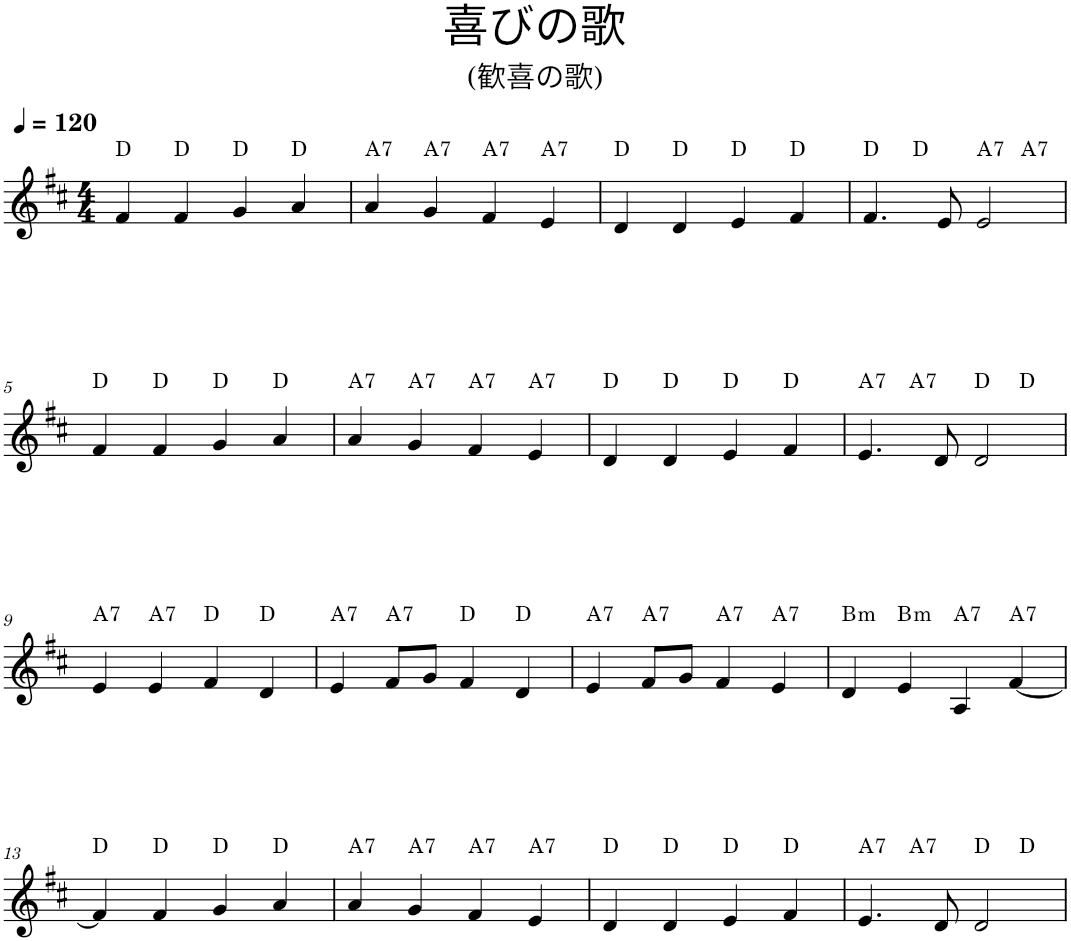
**kern	**harte
*part1	*part1
*staff1	*
*I"Piano	*
*I'Pno.	*
*clefG2	*
*k[f#c#]	*
*D:	*
*M4/4	*
*MM120	*
=1	=1
4f#/	D:maj
4f#/	D:maj
4g/	D:maj
4a/	D:maj
=2	=2
!	!LO:H:kt=7
4a/	A:7
!	!LO:H:kt=7
4g/	A:7
!	!LO:H:kt=7
4f#/	A:7
!	!LO:H:kt=7
4e/	A:7
=3	=3
4d/	D:maj
4d/	D:maj
4e/	D:maj
4f#/	D:maj
=4	=4
*^	*
*	*^	*
4.f#/	4ryy	2.ryy	D:maj
.	2.ryy	.	D:maj
8e/	.	.	.
!	!	!	!LO:H:kt=7
2e/	.	.	A:7
!	!	!	!LO:H:kt=7
.	.	4ryy	A:7
*v	*v	*v	*
!!LO:LB:g=z
=5	=5
4f#/	D:maj
4f#/	D:maj
4g/	D:maj
4a/	D:maj
=6	=6
!	!LO:H:kt=7
4a/	A:7
!	!LO:H:kt=7
4g/	A:7
!	!LO:H:kt=7
4f#/	A:7
!	!LO:H:kt=7
4e/	A:7
=7	=7
4d/	D:maj
4d/	D:maj
4e/	D:maj
4f#/	D:maj
=8	=8
!	!LO:H:kt=7
*^	*
*	*^	*
4.e/	4ryy	2.ryy	A:7
!	!	!	!LO:H:kt=7
.	2.ryy	.	A:7
8d/	.	.	.
2d/	.	.	D:maj
.	.	4ryy	D:maj
!!LO:LB:g=z	!!	!!
=9	=9	=9	=9
!	!	!	!LO:H:kt=7
*v	*v	*v	*
4e/	A:7
!	!LO:H:kt=7
4e/	A:7
4f#/	D:maj
4d/	D:maj
=10	=10
!	!LO:H:kt=7
4e/	A:7
!	!LO:H:kt=7
8f#/L	A:7
8g/J	.
4f#/	D:maj
4d/	D:maj
=11	=11
!	!LO:H:kt=7
4e/	A:7
!	!LO:H:kt=7
8f#/L	A:7
8g/J	.
!	!LO:H:kt=7
4f#/	A:7
!	!LO:H:kt=7
4e/	A:7
=12	=12
!	!LO:H:kt=m
4d/	B:min
!	!LO:H:kt=m
4e/	B:min
!	!LO:H:kt=7
4A/	A:7
!	!LO:H:kt=7
[4f#/	A:7
!!LO:LB:g=z
=13	=13
4f#/]	D:maj
4f#/	D:maj
4g/	D:maj
4a/	D:maj
=14	=14
!	!LO:H:kt=7
4a/	A:7
!	!LO:H:kt=7
4g/	A:7
!	!LO:H:kt=7
4f#/	A:7
!	!LO:H:kt=7
4e/	A:7
=15	=15
4d/	D:maj
4d/	D:maj
4e/	D:maj
4f#/	D:maj
=16	=16
!	!LO:H:kt=7
*^	*
*	*^	*
4.e/	4ryy	2.ryy	A:7
!	!	!	!LO:H:kt=7
.	2.ryy	.	A:7
8d/	.	.	.
2d/	.	.	D:maj
.	.	4ryy	D:maj
*v	*v	*v	*
=	=
*-	*-
